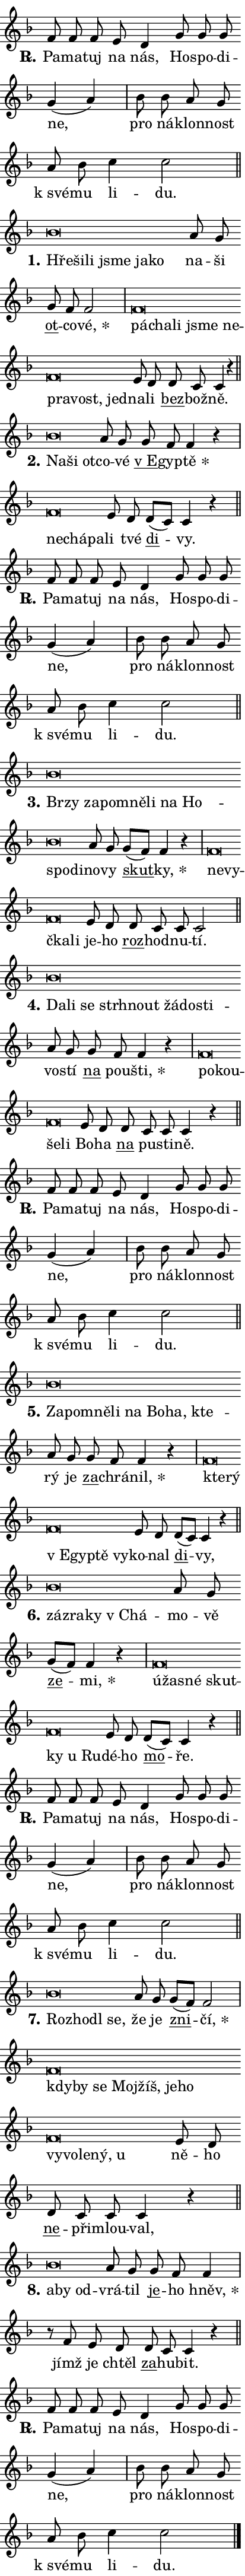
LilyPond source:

\version "2.24.0"
\header { tagline = "" }
\paper {
  indent = 0\cm
  top-margin = 0\cm
  right-margin = 0.13\cm % to fit lyric hyphens
  bottom-margin = 0\cm
  left-margin = 0\cm
  paper-width = 7\cm
  page-breaking = #ly:one-page-breaking
  system-system-spacing.basic-distance = #11
  score-system-spacing.basic-distance = #11
  ragged-last = ##f
}


%% Author: Thomas Morley
%% https://lists.gnu.org/archive/html/lilypond-user/2020-05/msg00002.html
#(define (line-position grob)
"Returns position of @var[grob} in current system:
   @code{'start}, if at first time-step
   @code{'end}, if at last time-step
   @code{'middle} otherwise
"
  (let* ((col (ly:item-get-column grob))
         (ln (ly:grob-object col 'left-neighbor))
         (rn (ly:grob-object col 'right-neighbor))
         (col-to-check-left (if (ly:grob? ln) ln col))
         (col-to-check-right (if (ly:grob? rn) rn col))
         (break-dir-left
           (and
             (ly:grob-property col-to-check-left 'non-musical #f)
             (ly:item-break-dir col-to-check-left)))
         (break-dir-right
           (and
             (ly:grob-property col-to-check-right 'non-musical #f)
             (ly:item-break-dir col-to-check-right))))
        (cond ((eqv? 1 break-dir-left) 'start)
              ((eqv? -1 break-dir-right) 'end)
              (else 'middle))))

#(define (tranparent-at-line-position vctor)
  (lambda (grob)
  "Relying on @code{line-position} select the relevant enry from @var{vctor}.
Used to determine transparency,"
    (case (line-position grob)
      ((end) (not (vector-ref vctor 0)))
      ((middle) (not (vector-ref vctor 1)))
      ((start) (not (vector-ref vctor 2))))))

noteHeadBreakVisibility =
#(define-music-function (break-visibility)(vector?)
"Makes @code{NoteHead}s transparent relying on @var{break-visibility}"
#{
  \override NoteHead.transparent =
    #(tranparent-at-line-position break-visibility)
#})

#(define delete-ledgers-for-transparent-note-heads
  (lambda (grob)
    "Reads whether a @code{NoteHead} is transparent.
If so this @code{NoteHead} is removed from @code{'note-heads} from
@var{grob}, which is supposed to be @code{LedgerLineSpanner}.
As a result ledgers are not printed for this @code{NoteHead}"
    (let* ((nhds-array (ly:grob-object grob 'note-heads))
           (nhds-list
             (if (ly:grob-array? nhds-array)
                 (ly:grob-array->list nhds-array)
                 '()))
           ;; Relies on the transparent-property being done before
           ;; Staff.LedgerLineSpanner.after-line-breaking is executed.
           ;; This is fragile ...
           (to-keep
             (remove
               (lambda (nhd)
                 (ly:grob-property nhd 'transparent #f))
               nhds-list)))
      ;; TODO find a better method to iterate over grob-arrays, similiar
      ;; to filter/remove etc for lists
      ;; For now rebuilt from scratch
      (set! (ly:grob-object grob 'note-heads)  '())
      (for-each
        (lambda (nhd)
          (ly:pointer-group-interface::add-grob grob 'note-heads nhd))
        to-keep))))

squashNotes = {
  \override NoteHead.X-extent = #'(-0.2 . 0.2)
  \override NoteHead.Y-extent = #'(-0.75 . 0)
  \override NoteHead.stencil =
    #(lambda (grob)
       (let ((pos (ly:grob-property grob 'staff-position)))
         (begin
           (if (< pos -7) (display "ERROR: Lower brevis then expected\n") (display ""))
           (if (<= pos -6) ly:text-interface::print ly:note-head::print))))
}
unSquashNotes = {
  \revert NoteHead.X-extent
  \revert NoteHead.Y-extent
  \revert NoteHead.stencil
}

hideNotes = \noteHeadBreakVisibility #begin-of-line-visible
unHideNotes = \noteHeadBreakVisibility #all-visible

% work-around for resetting accidentals
% https://lilypond.org/doc/v2.23/Documentation/notation/displaying-rhythms#unmetered-music
cadenzaMeasure = {
  \cadenzaOff
  \partial 1024 s1024
  \cadenzaOn
}

#(define-markup-command (accent layout props text) (markup?)
  "Underline accented syllable"
  (interpret-markup layout props
    #{\markup \override #'(offset . 4.3) \underline { #text }#}))

responsum = \markup \concat {
  "R" \hspace #-1.05 \path #0.1 #'((moveto 0 0.07) (lineto 0.9 0.8)) \hspace #0.05 "."
}

spaceSize = #0.6828661417322834 % exact space size for TeX Gyre Schola

\layout {
  \context {
    \Staff
    \remove "Time_signature_engraver"
    \override LedgerLineSpanner.after-line-breaking = #delete-ledgers-for-transparent-note-heads
  }
  \context {
    \Lyrics {
      \override LyricSpace.minimum-distance = \spaceSize
      \override LyricText.font-name = #"TeX Gyre Schola"
      \override LyricText.font-size = 1
      \override StanzaNumber.font-name = #"TeX Gyre Schola Bold"
      \override StanzaNumber.font-size = 1
    }
  }
  \context {
    \Score 
    \override NoteHead.text =
      #(lambda (grob) 
        (let ((pos (ly:grob-property grob 'staff-position)))
          #{\markup {
            \combine
              \halign #-0.55 \raise #(if (= pos -6) 0 0.5) \override #'(thickness . 2) \draw-line #'(3.2 . 0)
              \musicglyph "noteheads.sM1"
          }#}))
  }
}

% magnetic-lyrics.ily
%
%   written by
%     Jean Abou Samra <jean@abou-samra.fr>
%     Werner Lemberg <wl@gnu.org>
%
%   adapted by
%     Jiri Hon <jiri.hon@gmail.com>
%
% Version 2022-Apr-15

% https://www.mail-archive.com/lilypond-user@gnu.org/msg149350.html

#(define (Left_hyphen_pointer_engraver context)
   "Collect syllable-hyphen-syllable occurrences in lyrics and store
them in properties.  This engraver only looks to the left.  For
example, if the lyrics input is @code{foo -- bar}, it does the
following.

@itemize @bullet
@item
Set the @code{text} property of the @code{LyricHyphen} grob between
@q{foo} and @q{bar} to @code{foo}.

@item
Set the @code{left-hyphen} property of the @code{LyricText} grob with
text @q{foo} to the @code{LyricHyphen} grob between @q{foo} and
@q{bar}.
@end itemize

Use this auxiliary engraver in combination with the
@code{lyric-@/text::@/apply-@/magnetic-@/offset!} hook."
   (let ((hyphen #f)
         (text #f))
     (make-engraver
      (acknowledgers
       ((lyric-syllable-interface engraver grob source-engraver)
        (set! text grob)))
      (end-acknowledgers
       ((lyric-hyphen-interface engraver grob source-engraver)
        ;(when (not (grob::has-interface grob 'lyric-space-interface))
          (set! hyphen grob)));)
      ((stop-translation-timestep engraver)
       (when (and text hyphen)
         (ly:grob-set-object! text 'left-hyphen hyphen))
       (set! text #f)
       (set! hyphen #f)))))

#(define (lyric-text::apply-magnetic-offset! grob)
   "If the space between two syllables is less than the value in
property @code{LyricText@/.details@/.squash-threshold}, move the right
syllable to the left so that it gets concatenated with the left
syllable.

Use this function as a hook for
@code{LyricText@/.after-@/line-@/breaking} if the
@code{Left_@/hyphen_@/pointer_@/engraver} is active."
   (let ((hyphen (ly:grob-object grob 'left-hyphen #f)))
     (when hyphen
       (let ((left-text (ly:spanner-bound hyphen LEFT)))
         (when (grob::has-interface left-text 'lyric-syllable-interface)
           (let* ((common (ly:grob-common-refpoint grob left-text X))
                  (this-x-ext (ly:grob-extent grob common X))
                  (left-x-ext
                   (begin
                     ;; Trigger magnetism for left-text.
                     (ly:grob-property left-text 'after-line-breaking)
                     (ly:grob-extent left-text common X)))
                  ;; `delta` is the gap width between two syllables.
                  (delta (- (interval-start this-x-ext)
                            (interval-end left-x-ext)))
                  (details (ly:grob-property grob 'details))
                  (threshold (assoc-get 'squash-threshold details 0.2)))
             (when (< delta threshold)
               (let* (;; We have to manipulate the input text so that
                      ;; ligatures crossing syllable boundaries are not
                      ;; disabled.  For languages based on the Latin
                      ;; script this is essentially a beautification.
                      ;; However, for non-Western scripts it can be a
                      ;; necessity.
                      (lt (ly:grob-property left-text 'text))
                      (rt (ly:grob-property grob 'text))
                      (is-space (grob::has-interface hyphen 'lyric-space-interface))
                      (space (if is-space " " ""))
                      (extra-delta (if is-space spaceSize 0))
                      ;; Append new syllable.
                      (ltrt-space (if (and (string? lt) (string? rt))
                                (string-append lt space rt)
                                (make-concat-markup (list lt space rt))))
                      ;; Right-align `ltrt` to the right side.
                      (ltrt-space-markup (grob-interpret-markup
                               grob
                               (make-translate-markup
                                (cons (interval-length this-x-ext) 0)
                                (make-right-align-markup ltrt-space)))))
                 (begin
                   ;; Don't print `left-text`.
                   (ly:grob-set-property! left-text 'stencil #f)
                   ;; Set text and stencil (which holds all collected
                   ;; syllables so far) and shift it to the left.
                   (ly:grob-set-property! grob 'text ltrt-space)
                   (ly:grob-set-property! grob 'stencil ltrt-space-markup)
                   (ly:grob-translate-axis! grob (- (- delta extra-delta)) X))))))))))


#(define (lyric-hyphen::displace-bounds-first grob)
   ;; Make very sure this callback isn't triggered too early.
   (let ((left (ly:spanner-bound grob LEFT))
         (right (ly:spanner-bound grob RIGHT)))
     (ly:grob-property left 'after-line-breaking)
     (ly:grob-property right 'after-line-breaking)
     (ly:lyric-hyphen::print grob)))

squashThreshold = #0.4

\layout {
  \context {
    \Lyrics
    \consists #Left_hyphen_pointer_engraver
    \override LyricText.after-line-breaking =
      #lyric-text::apply-magnetic-offset!
    \override LyricHyphen.stencil = #lyric-hyphen::displace-bounds-first
    \override LyricText.details.squash-threshold = \squashThreshold
    \override LyricHyphen.minimum-distance = 0
    \override LyricHyphen.minimum-length = \squashThreshold
  }
}

squashText = \override LyricText.details.squash-threshold = 9999
unSquashText = \override LyricText.details.squash-threshold = \squashThreshold

leftText = \override LyricText.self-alignment-X = #LEFT
unLeftText = \revert LyricText.self-alignment-X

starOffset = #(lambda (grob) 
                (let ((x_offset (ly:self-alignment-interface::aligned-on-x-parent grob)))
                  (if (= x_offset 0) 0 (+ x_offset 1.2))))

star = #(define-music-function (syllable)(string?)
"Append star separator at the end of a syllable"
#{
  \once \override LyricText.X-offset = #starOffset
  \lyricmode { \markup {
    #syllable
    \override #'((font-name . "TeX Gyre Schola Bold")) \hspace #0.2 \lower #0.65 \larger "*"
  } }
#})

starAccent = #(define-music-function (syllable)(string?)
"Append star separator at the end of a syllable and make accent"
#{
  \once \override LyricText.X-offset = #starOffset
  \lyricmode { \markup {
    \accent #syllable
    \override #'((font-name . "TeX Gyre Schola Bold")) \hspace #0.2 \lower #0.65 \larger "*"
  } }
#})

breath = #(define-music-function (syllable)(string?)
"Append breathing indicator at the end of a syllable"
#{
  \lyricmode { \markup { #syllable "+" } }
#})

optionalBreath = #(define-music-function (syllable)(string?)
"Append optional breathing indicator at the end of a syllable"
#{
  \lyricmode { \markup { #syllable "(+)" } }
#})


\score {
    <<
        \new Voice = "melody" { \cadenzaOn \key f \major \relative { f'8 f f e d4 \bar "" g8 g g \bar "" g4( a) \cadenzaMeasure \bar "|" bes8 bes a g \bar "" a bes c4 c2 \cadenzaMeasure \bar "||" \break } }
        \new Lyrics \lyricsto "melody" { \lyricmode { \set stanza = \responsum
Pa -- ma -- tuj na nás, Ho -- spo -- di -- ne, pro ná -- klon -- nost "k své" -- mu li -- du. } }
    >>
    \layout {}
}

\score {
    <<
        \new Voice = "melody" { \cadenzaOn \key f \major \relative { \squashNotes bes'\breve*1/16 \hideNotes \breve*1/16 \bar "" \breve*1/16 \bar "" \breve*1/16 \bar "" \breve*1/16 \breve*1/16 \bar "" \unHideNotes \unSquashNotes a8 g \bar "" g f f2 \cadenzaMeasure \bar "|" \squashNotes f\breve*1/16 \hideNotes \breve*1/16 \bar "" \breve*1/16 \bar "" \breve*1/16 \bar "" \breve*1/16 \bar "" \breve*1/16 \bar "" \breve*1/16 \breve*1/16 \bar "" \unHideNotes \unSquashNotes e8 d \bar "" d c c4 r \cadenzaMeasure \bar "||" \break } }
        \new Lyrics \lyricsto "melody" { \lyricmode { \set stanza = "1."
\leftText Hře -- \squashText ši -- li jsme ja -- ko \unLeftText \unSquashText na -- ši \markup \accent ot -- co -- \star vé, \leftText pá -- \squashText cha -- li jsme ne -- pra -- vost, jed -- \unLeftText \unSquashText na -- li \markup \accent bez -- bož -- ně. } }
    >>
    \layout {}
}

\score {
    <<
        \new Voice = "melody" { \cadenzaOn \key f \major \relative { \squashNotes bes'\breve*1/16 \hideNotes \breve*1/16 \breve*1/16 \bar "" \unHideNotes \unSquashNotes a8 g \bar "" g f f4 r \cadenzaMeasure \bar "|" \squashNotes f\breve*1/16 \hideNotes \breve*1/16 \breve*1/16 \bar "" \unHideNotes \unSquashNotes e8 d \bar "" d[( c)] c4 r \cadenzaMeasure \bar "||" \break } }
        \new Lyrics \lyricsto "melody" { \lyricmode { \set stanza = "2."
\leftText Na -- \squashText ši ot -- \unLeftText \unSquashText co -- vé \markup \accent "v E" -- gyp -- \star tě \leftText ne -- \squashText chá -- pa -- \unLeftText \unSquashText li tvé \markup \accent di -- vy. } }
    >>
    \layout {}
}

\score {
    <<
        \new Voice = "melody" { \cadenzaOn \key f \major \relative { f'8 f f e d4 \bar "" g8 g g \bar "" g4( a) \cadenzaMeasure \bar "|" bes8 bes a g \bar "" a bes c4 c2 \cadenzaMeasure \bar "||" \break } }
        \new Lyrics \lyricsto "melody" { \lyricmode { \set stanza = \responsum
Pa -- ma -- tuj na nás, Ho -- spo -- di -- ne, pro ná -- klon -- nost "k své" -- mu li -- du. } }
    >>
    \layout {}
}

\score {
    <<
        \new Voice = "melody" { \cadenzaOn \key f \major \relative { \squashNotes bes'\breve*1/16 \hideNotes \breve*1/16 \bar "" \breve*1/16 \bar "" \breve*1/16 \bar "" \breve*1/16 \bar "" \breve*1/16 \bar "" \breve*1/16 \bar "" \breve*1/16 \bar "" \breve*1/16 \breve*1/16 \bar "" \unHideNotes \unSquashNotes a8 g \bar "" g[( f)] f4 r \cadenzaMeasure \bar "|" \squashNotes f\breve*1/16 \hideNotes \breve*1/16 \bar "" \breve*1/16 \breve*1/16 \bar "" \unHideNotes \unSquashNotes e8 d \bar "" d c c c2 \cadenzaMeasure \bar "||" \break } }
        \new Lyrics \lyricsto "melody" { \lyricmode { \set stanza = "3."
\leftText Br -- \squashText zy za -- po -- mně -- li na Ho -- spo -- di -- \unLeftText \unSquashText no -- vy \markup \accent skut -- \star ky, \leftText ne -- \squashText vy -- čka -- li \unLeftText \unSquashText je -- ho \markup \accent roz -- hod -- nu -- tí. } }
    >>
    \layout {}
}

\score {
    <<
        \new Voice = "melody" { \cadenzaOn \key f \major \relative { \squashNotes bes'\breve*1/16 \hideNotes \breve*1/16 \bar "" \breve*1/16 \bar "" \breve*1/16 \bar "" \breve*1/16 \bar "" \breve*1/16 \bar "" \breve*1/16 \breve*1/16 \bar "" \unHideNotes \unSquashNotes a8 g \bar "" g f f4 r \cadenzaMeasure \bar "|" \squashNotes f\breve*1/16 \hideNotes \breve*1/16 \bar "" \breve*1/16 \breve*1/16 \bar "" \unHideNotes \unSquashNotes e8 d \bar "" d c c c4 r \cadenzaMeasure \bar "||" \break } }
        \new Lyrics \lyricsto "melody" { \lyricmode { \set stanza = "4."
\leftText Da -- \squashText li se strh -- nout žá -- do -- sti -- \unLeftText \unSquashText vo -- stí \markup \accent na pou -- \star šti, \leftText po -- \squashText kou -- še -- li \unLeftText \unSquashText Bo -- ha \markup \accent na pu -- sti -- ně. } }
    >>
    \layout {}
}

\score {
    <<
        \new Voice = "melody" { \cadenzaOn \key f \major \relative { f'8 f f e d4 \bar "" g8 g g \bar "" g4( a) \cadenzaMeasure \bar "|" bes8 bes a g \bar "" a bes c4 c2 \cadenzaMeasure \bar "||" \break } }
        \new Lyrics \lyricsto "melody" { \lyricmode { \set stanza = \responsum
Pa -- ma -- tuj na nás, Ho -- spo -- di -- ne, pro ná -- klon -- nost "k své" -- mu li -- du. } }
    >>
    \layout {}
}

\score {
    <<
        \new Voice = "melody" { \cadenzaOn \key f \major \relative { \squashNotes bes'\breve*1/16 \hideNotes \breve*1/16 \bar "" \breve*1/16 \bar "" \breve*1/16 \bar "" \breve*1/16 \bar "" \breve*1/16 \bar "" \breve*1/16 \breve*1/16 \bar "" \unHideNotes \unSquashNotes a8 g \bar "" g f f4 r \cadenzaMeasure \bar "|" \squashNotes f\breve*1/16 \hideNotes \breve*1/16 \bar "" \breve*1/16 \bar "" \breve*1/16 \bar "" \breve*1/16 \breve*1/16 \bar "" \unHideNotes \unSquashNotes e8 d \bar "" d[( c)] c4 r \cadenzaMeasure \bar "||" \break } }
        \new Lyrics \lyricsto "melody" { \lyricmode { \set stanza = "5."
\leftText Za -- \squashText po -- mně -- li na Bo -- ha, kte -- \unLeftText \unSquashText rý je \markup \accent za -- chrá -- \star nil, \leftText kte -- \squashText rý "v E" -- gyp -- tě vy -- \unLeftText \unSquashText ko -- nal \markup \accent di -- vy, } }
    >>
    \layout {}
}

\score {
    <<
        \new Voice = "melody" { \cadenzaOn \key f \major \relative { \squashNotes bes'\breve*1/16 \hideNotes \breve*1/16 \bar "" \breve*1/16 \breve*1/16 \bar "" \unHideNotes \unSquashNotes a8 g \bar "" g[( f)] f4 r \cadenzaMeasure \bar "|" \squashNotes f\breve*1/16 \hideNotes \breve*1/16 \bar "" \breve*1/16 \bar "" \breve*1/16 \bar "" \breve*1/16 \bar "" \breve*1/16 \breve*1/16 \bar "" \unHideNotes \unSquashNotes e8 d \bar "" d[( c)] c4 r \cadenzaMeasure \bar "||" \break } }
        \new Lyrics \lyricsto "melody" { \lyricmode { \set stanza = "6."
\leftText zá -- \squashText zra -- ky "v Chá" -- \unLeftText \unSquashText mo -- vě \markup \accent ze -- \star mi, \leftText ú -- \squashText ža -- sné skut -- ky u Ru -- \unLeftText \unSquashText dé -- ho \markup \accent mo -- ře. } }
    >>
    \layout {}
}

\score {
    <<
        \new Voice = "melody" { \cadenzaOn \key f \major \relative { f'8 f f e d4 \bar "" g8 g g \bar "" g4( a) \cadenzaMeasure \bar "|" bes8 bes a g \bar "" a bes c4 c2 \cadenzaMeasure \bar "||" \break } }
        \new Lyrics \lyricsto "melody" { \lyricmode { \set stanza = \responsum
Pa -- ma -- tuj na nás, Ho -- spo -- di -- ne, pro ná -- klon -- nost "k své" -- mu li -- du. } }
    >>
    \layout {}
}

\score {
    <<
        \new Voice = "melody" { \cadenzaOn \key f \major \relative { \squashNotes bes'\breve*1/16 \hideNotes \breve*1/16 \bar "" \breve*1/16 \breve*1/16 \bar "" \unHideNotes \unSquashNotes a8 g \bar "" g[( f)] f2 \cadenzaMeasure \bar "|" \squashNotes f\breve*1/16 \hideNotes \breve*1/16 \bar "" \breve*1/16 \bar "" \breve*1/16 \bar "" \breve*1/16 \bar "" \breve*1/16 \bar "" \breve*1/16 \bar "" \breve*1/16 \bar "" \breve*1/16 \bar "" \breve*1/16 \bar "" \breve*1/16 \breve*1/16 \bar "" \unHideNotes \unSquashNotes e8 d \bar "" d c c c4 r \cadenzaMeasure \bar "||" \break } }
        \new Lyrics \lyricsto "melody" { \lyricmode { \set stanza = "7."
\leftText Roz -- \squashText ho -- dl se, \unLeftText \unSquashText že je \markup \accent zni -- \star čí, \leftText kdy -- \squashText by se Moj -- žíš, je -- ho vy -- vo -- le -- ný, u \unLeftText \unSquashText ně -- ho \markup \accent ne -- při -- mlou -- val, } }
    >>
    \layout {}
}

\score {
    <<
        \new Voice = "melody" { \cadenzaOn \key f \major \relative { \squashNotes bes'\breve*1/16 \hideNotes \breve*1/16 \breve*1/16 \bar "" \unHideNotes \unSquashNotes a8 g \bar "" g f f4 \cadenzaMeasure \bar "|" r8 f8 e8 d \bar "" d c c4 r \cadenzaMeasure \bar "||" \break } }
        \new Lyrics \lyricsto "melody" { \lyricmode { \set stanza = "8."
\leftText a -- \squashText by od -- \unLeftText \unSquashText vrá -- til \markup \accent je -- ho \star hněv, jímž je chtěl \markup \accent za -- hu -- bit. } }
    >>
    \layout {}
}

\score {
    <<
        \new Voice = "melody" { \cadenzaOn \key f \major \relative { f'8 f f e d4 \bar "" g8 g g \bar "" g4( a) \cadenzaMeasure \bar "|" bes8 bes a g \bar "" a bes c4 c2 \cadenzaMeasure \bar "||" \break } \bar "|." }
        \new Lyrics \lyricsto "melody" { \lyricmode { \set stanza = \responsum
Pa -- ma -- tuj na nás, Ho -- spo -- di -- ne, pro ná -- klon -- nost "k své" -- mu li -- du. } }
    >>
    \layout {}
}
